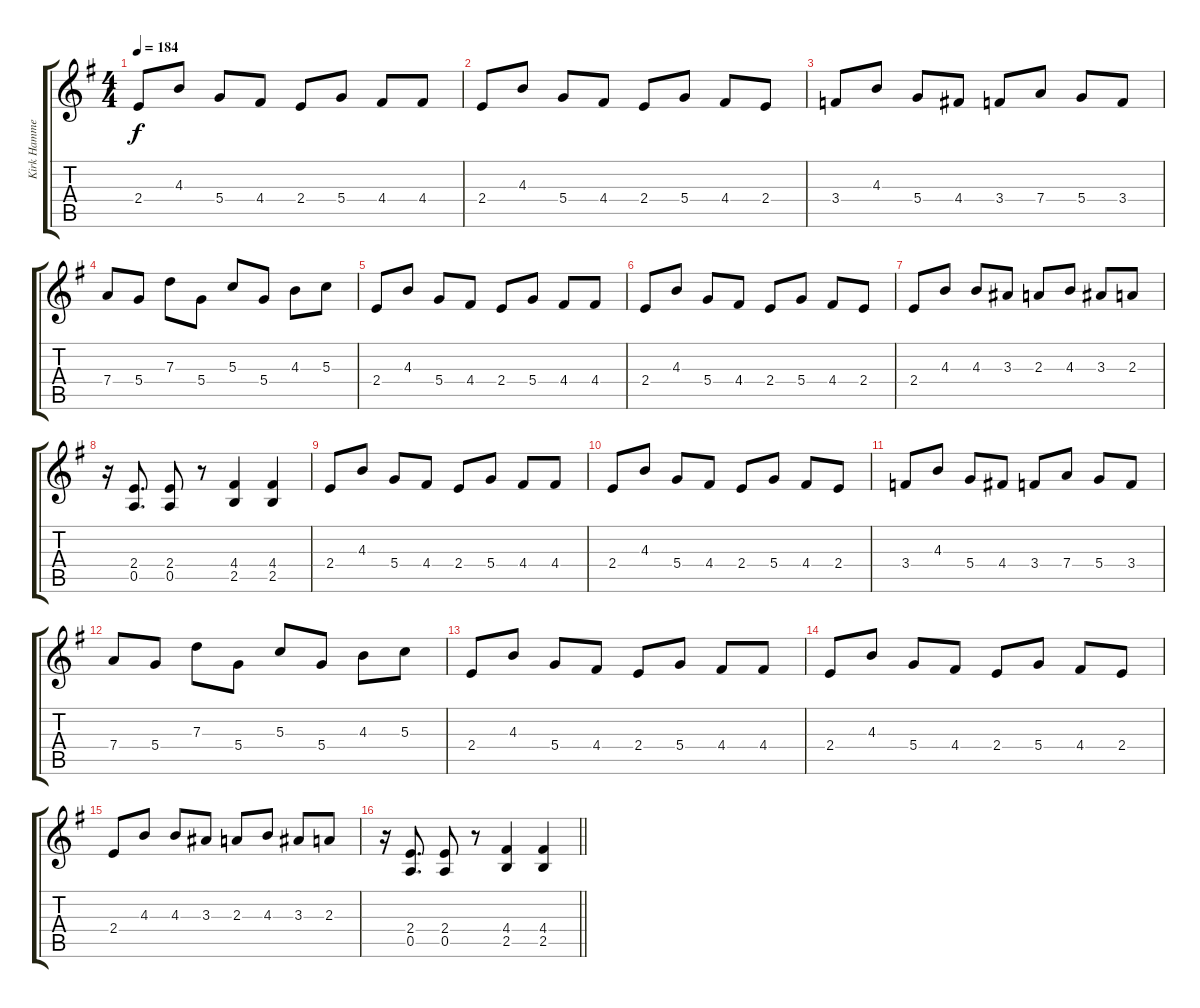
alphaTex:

\track ("Kirk Hammett" "Kirk Hamme") {instrument overdrivenguitar}
\staff {score tabs}
\tuning (E4 B3 G3 D3 A2 E2) {hide}
\ts (4 4)
\tempo 184
\clef g2
\ks eminor
2.4.8{dy f} 4.3.8 5.4.8 4.4.8 2.4.8 5.4.8 4.4.8 4.4.8 |
2.4.8 4.3.8 5.4.8 4.4.8 2.4.8 5.4.8 4.4.8 2.4.8 |
3.4.8 4.3.8 5.4.8 4.4.8 3.4.8 7.4.8 5.4.8 3.4.8 |
7.4.8 5.4.8 7.3.8 5.4.8 5.3.8 5.4.8 4.3.8 5.3.8 |
2.4.8 4.3.8 5.4.8 4.4.8 2.4.8 5.4.8 4.4.8 4.4.8 |
2.4.8 4.3.8 5.4.8 4.4.8 2.4.8 5.4.8 4.4.8 2.4.8 |
2.4.8 4.3.8 4.3.8 3.3.8 2.3.8 4.3.8 3.3.8 2.3.8 |
r.16 (2.4 0.5).8{d} (2.4 0.5).8 r.8 (4.4 2.5).4 (4.4 2.5).4 |
2.4.8 4.3.8 5.4.8 4.4.8 2.4.8 5.4.8 4.4.8 4.4.8 |
2.4.8 4.3.8 5.4.8 4.4.8 2.4.8 5.4.8 4.4.8 2.4.8 |
3.4.8 4.3.8 5.4.8 4.4.8 3.4.8 7.4.8 5.4.8 3.4.8 |
7.4.8 5.4.8 7.3.8 5.4.8 5.3.8 5.4.8 4.3.8 5.3.8 |
2.4.8 4.3.8 5.4.8 4.4.8 2.4.8 5.4.8 4.4.8 4.4.8 |
2.4.8 4.3.8 5.4.8 4.4.8 2.4.8 5.4.8 4.4.8 2.4.8 |
2.4.8 4.3.8 4.3.8 3.3.8 2.3.8 4.3.8 3.3.8 2.3.8 |
\barLineRight lightlight
r.16 (2.4 0.5).8{d} (2.4 0.5).8 r.8 (4.4 2.5).4 (4.4 2.5).4
